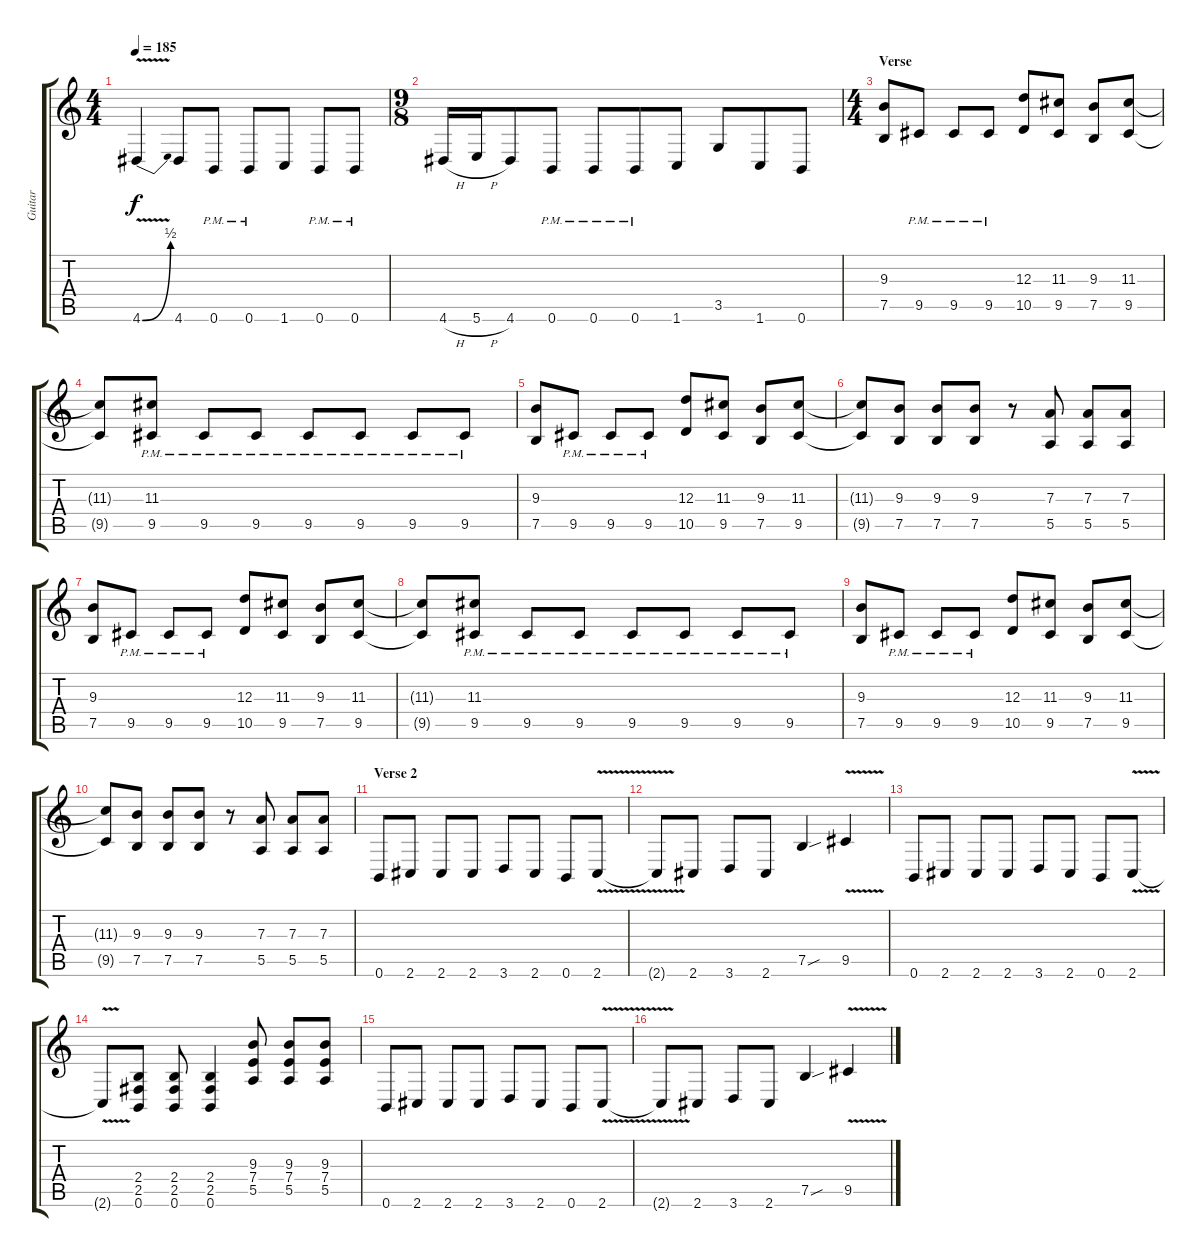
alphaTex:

\track ("Guitar" "Guitar") {instrument overdrivenguitar}
\staff {score tabs}
\tuning (B3 Gb3 D3 A2 E2 B1) {hide}
\ts (4 4)
\tempo 185
\clef g2
\ks c
4.6{be (bend 0 0 60 2) v}.4{dy f} 4.6.8 0.6{pm}.8 0.6{pm}.8 1.6.8 0.6{pm}.8 0.6{pm}.8 |
\ts (9 8)
4.6{h}.16 5.6{h}.16 4.6.8 0.6{pm}.8 0.6{pm}.8 0.6{pm}.8 1.6.8 3.5.8 1.6.8 0.6.8 |
\ts (4 4)
\section ("" "Verse")
(9.3 7.5).8{volume 9} 9.5{pm}.8 9.5{pm}.8 9.5{pm}.8 (12.3 10.5).8 (11.3 9.5).8 (9.3 7.5).8 (11.3 9.5).8 |
(11.3{t} 9.5{t}).8 (11.3{pm} 9.5{pm}).8 9.5{pm}.8 9.5{pm}.8 9.5{pm}.8 9.5{pm}.8 9.5{pm}.8 9.5{pm}.8 |
(9.3 7.5).8 9.5{pm}.8 9.5{pm}.8 9.5{pm}.8 (12.3 10.5).8 (11.3 9.5).8 (9.3 7.5).8 (11.3 9.5).8 |
(11.3{t} 9.5{t}).8 (9.3 7.5).8 (9.3 7.5).8 (9.3 7.5).8 r.8 (7.3 5.5).8 (7.3 5.5).8 (7.3 5.5).8 |
(9.3 7.5).8 9.5{pm}.8 9.5{pm}.8 9.5{pm}.8 (12.3 10.5).8 (11.3 9.5).8 (9.3 7.5).8 (11.3 9.5).8 |
(11.3{t} 9.5{t}).8 (11.3{pm} 9.5{pm}).8 9.5{pm}.8 9.5{pm}.8 9.5{pm}.8 9.5{pm}.8 9.5{pm}.8 9.5{pm}.8 |
(9.3 7.5).8 9.5{pm}.8 9.5{pm}.8 9.5{pm}.8 (12.3 10.5).8 (11.3 9.5).8 (9.3 7.5).8 (11.3 9.5).8 |
(11.3{t} 9.5{t}).8 (9.3 7.5).8 (9.3 7.5).8 (9.3 7.5).8 r.8 (7.3 5.5).8 (7.3 5.5).8 (7.3 5.5).8 |
\section ("" "Verse 2")
0.6.8{volume 13} 2.6.8 2.6.8 2.6.8 3.6.8 2.6.8 0.6.8 2.6{v}.8 |
2.6{t}.8 2.6.8 3.6.8 2.6.8 7.5{sou}.4 9.5{v}.4 |
0.6.8 2.6.8 2.6.8 2.6.8 3.6.8 2.6.8 0.6.8 2.6{v}.8 |
2.6{t}.8 (2.4 2.5 0.6).8 (2.4 2.5 0.6).8 (2.4 2.5 0.6).4 (9.3 7.4 5.5).8 (9.3 7.4 5.5).8 (9.3 7.4 5.5).8 |
0.6.8 2.6.8 2.6.8 2.6.8 3.6.8 2.6.8 0.6.8 2.6{v}.8 |
2.6{t}.8 2.6.8 3.6.8 2.6.8 7.5{sou}.4 9.5{v}.4
